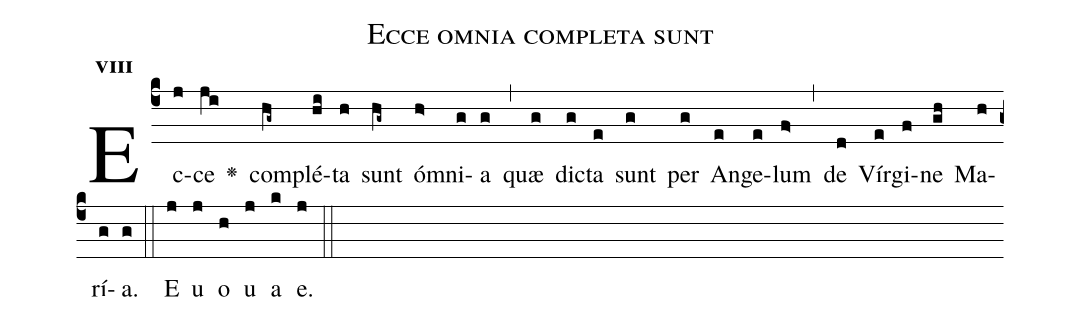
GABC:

name:Ecce omnia completa sunt;
office-part:Antiphona;
mode:8;
%%
initial-style: 1;
name: Ecce omnia completa sunt
book: Antiphonae & Responsoria/Tomus I, p. 72;
occasion: Die 23 Dec;
office-part: Laudes Ant E;
user-notes: ;
commentary: ;
annotation: 8c;
centering-scheme: english;
fontsize: 12;
font: OFLSortsMillGoudy;
height: 11;
width: 4.5;
%%
(c4)Ec(j)ce(ji) <v>\greheightstar</v>() com(hg~)plé(hi)ta(h) sunt(hg~) óm(h>)ni(g)a(g) (,) quæ(g) di(g)cta(e) sunt(g) per(g) An(e)ge(e)lum(f>) (,) de(d) Vír(e)gi(f)ne(gh) Ma(h)rí(g)a.(g) (::)
E(j) u(j) o(h) u(j) a(k) e.(j) (::)
